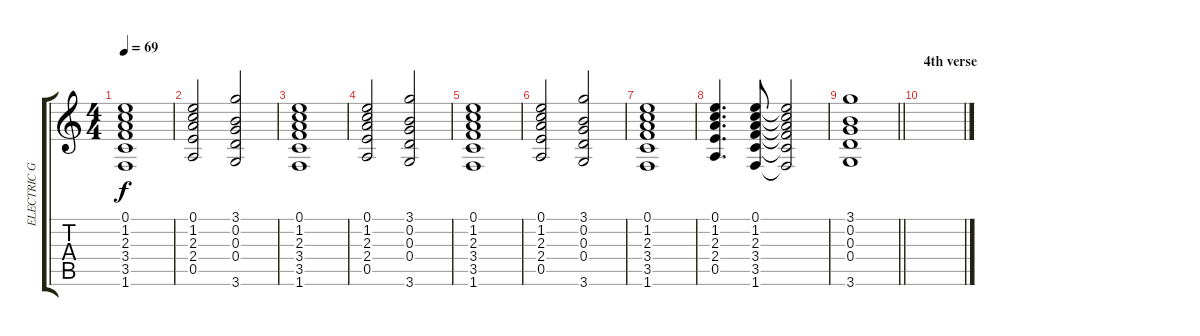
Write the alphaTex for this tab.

\track ("ELECTRIC GUITAR 3" "ELECTRIC G") {instrument electricguitarclean}
\staff {score tabs}
\tuning (E4 B3 G3 D3 A2 E2) {hide}
\ts (4 4)
\tempo 69
\clef g2
\ks c
(0.1 1.2 2.3 3.4 3.5 1.6).1{dy f} |
(0.1 1.2 2.3 2.4 0.5).2 (3.1 0.2 0.3 0.4 3.6).2 |
(0.1 1.2 2.3 3.4 3.5 1.6).1 |
(0.1 1.2 2.3 2.4 0.5).2 (3.1 0.2 0.3 0.4 3.6).2 |
(0.1 1.2 2.3 3.4 3.5 1.6).1 |
(0.1 1.2 2.3 2.4 0.5).2 (3.1 0.2 0.3 0.4 3.6).2 |
(0.1 1.2 2.3 3.4 3.5 1.6).1 |
(0.1 1.2 2.3 2.4 0.5).4{d} (0.1 1.2 2.3 3.4 3.5 1.6).8 (0.1{t} 1.2{t} 2.3{t} 3.4{t} 3.5{t} 1.6{t}).2 |
\barLineRight lightlight
(3.1 0.2 0.3 0.4 3.6).1 |
\section ("" "4th verse")
